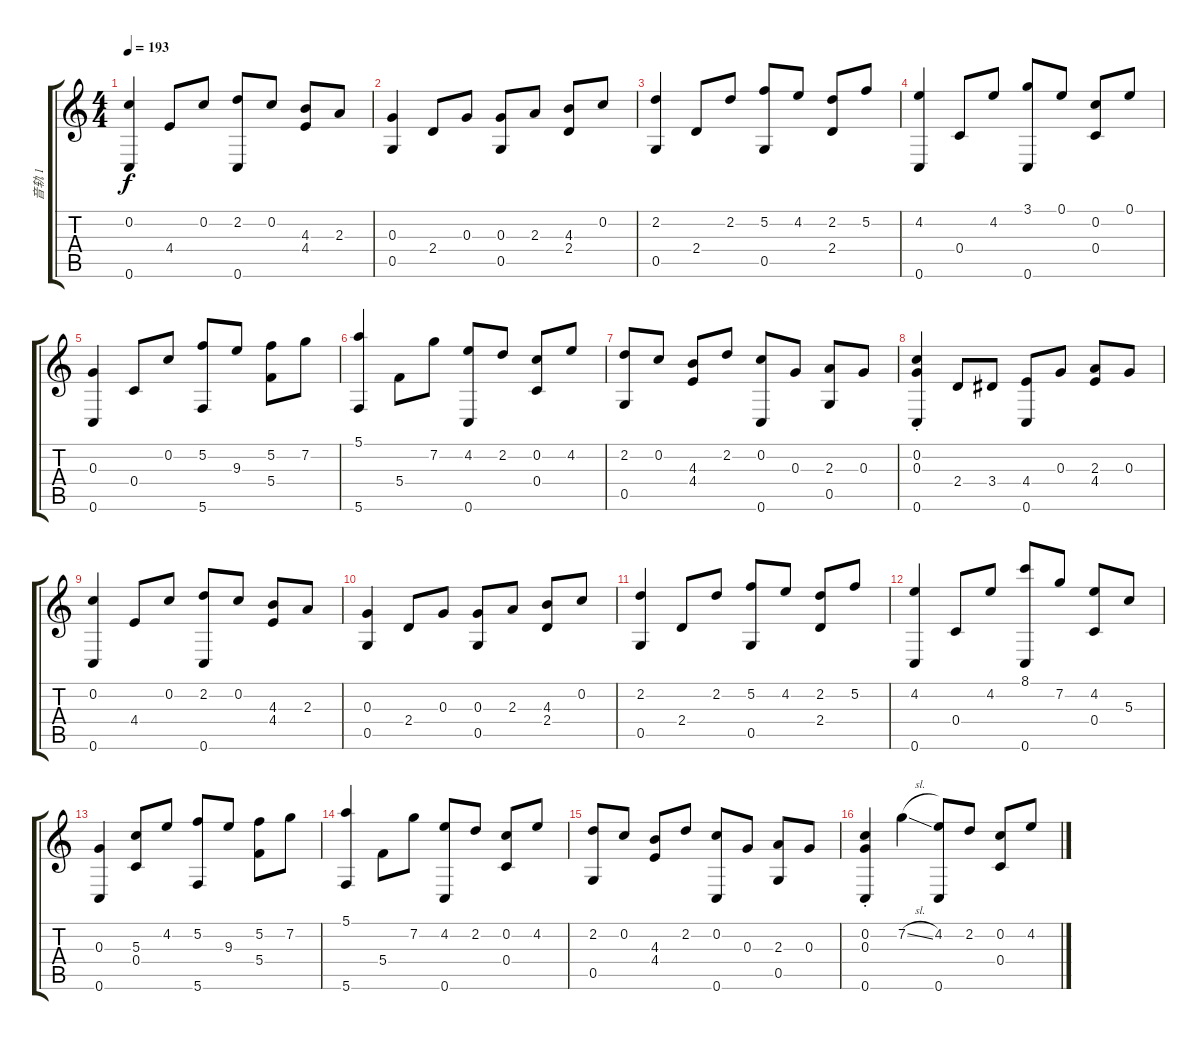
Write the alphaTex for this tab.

\track ("音轨 1" "音轨 1") {instrument acousticguitarsteel}
\staff {score tabs}
\tuning (E4 C4 G3 C3 G2 C2) {hide}
\ts (4 4)
\tempo 193
\clef g2
\ks c
(0.2 0.6).4{dy f} 4.4.8 0.2.8 (2.2 0.6).8 0.2.8 (4.3 4.4).8 2.3.8 |
(0.3 0.5).4 2.4.8 0.3.8 (0.3 0.5).8 2.3.8 (4.3 2.4).8 0.2.8 |
(2.2 0.5).4 2.4.8 2.2.8 (5.2 0.5).8 4.2.8 (2.2 2.4).8 5.2.8 |
(4.2 0.6).4 0.4.8 4.2.8 (3.1 0.6).8 0.1.8 (0.2 0.4).8 0.1.8 |
(0.3 0.6).4 0.4.8 0.2.8 (5.2 5.6).8 9.3.8 (5.2 5.4).8 7.2.8 |
(5.1 5.6).4 5.4.8 7.2.8 (4.2 0.6).8 2.2.8 (0.2 0.4).8 4.2.8 |
(2.2 0.5).8 0.2.8 (4.3 4.4).8 2.2.8 (0.2 0.6).8 0.3.8 (2.3 0.5).8 0.3.8 |
(0.2{st} 0.3{st} 0.6{st}).4 2.4.8 3.4.8 (4.4 0.6).8 0.3.8 (2.3 4.4).8 0.3.8 |
(0.2 0.6).4 4.4.8 0.2.8 (2.2 0.6).8 0.2.8 (4.3 4.4).8 2.3.8 |
(0.3 0.5).4 2.4.8 0.3.8 (0.3 0.5).8 2.3.8 (4.3 2.4).8 0.2.8 |
(2.2 0.5).4 2.4.8 2.2.8 (5.2 0.5).8 4.2.8 (2.2 2.4).8 5.2.8 |
(4.2 0.6).4 0.4.8 4.2.8 (8.1 0.6).8 7.2.8 (4.2 0.4).8 5.3.8 |
(0.3 0.6).4 (5.3 0.4).8 4.2.8 (5.2 5.6).8 9.3.8 (5.2 5.4).8 7.2.8 |
(5.1 5.6).4 5.4.8 7.2.8 (4.2 0.6).8 2.2.8 (0.2 0.4).8 4.2.8 |
(2.2 0.5).8 0.2.8 (4.3 4.4).8 2.2.8 (0.2 0.6).8 0.3.8 (2.3 0.5).8 0.3.8 |
(0.2{st} 0.3{st} 0.6{st}).4 7.2{sl}.4 (4.2 0.6).8 2.2.8 (0.2 0.4).8 4.2.8
